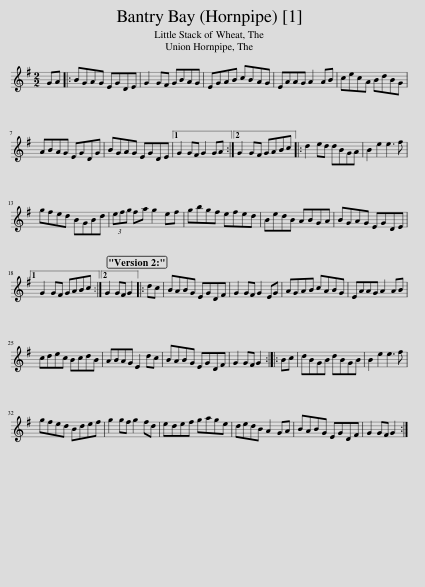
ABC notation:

X:1
L:1/8
M:2/2
I:linebreak $
K:G
V:1 treble
V:1
 GA |: BGAG EGDE | G2 GF GBAG | EGAB cBAG | EAAG A2 AB | %5
 cecA BdBG |$ ABAG EGDG | BGAG EGDE |1 G2 GF G2 GA :|2 G2 GF GABc |: %10
 d2 ed dBGA | B2 e2 e3 f |$ gfed BGBd | (3efg fa g2 ef | gbgf efed | %15
 BedB ABGA | BGAG EGDE |1$ G2 GF GABc :|2 G2 GF G2 |: dc | %20
 BABG EGDF | G2 GF G2 EG | AGAB cABG | EAAG A2 AB |$ cdec BcdB | %25
 ABAG E2 dc | BABG EGDF | G2 GF G2 :: Bc | dBGB dBGB | %30
 B2 e2 e3 f |$ gfed Bdef | g2 gf g2 fd | edef gage | dedB A2 GA | %35
 BABG EGDF | G2 GF G2 :| %37
